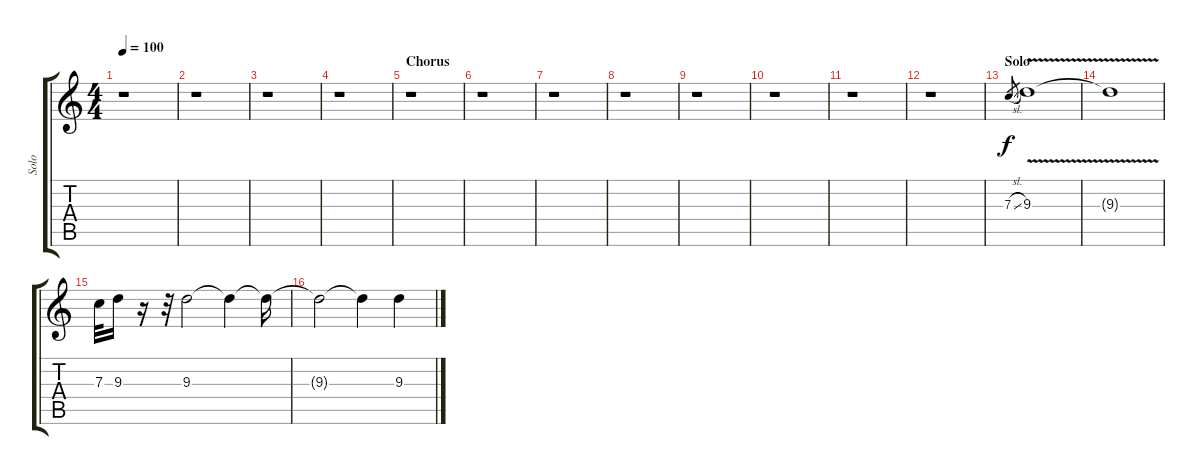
\track ("Solo" "Solo") {instrument overdrivenguitar}
\staff {score tabs}
\tuning (D4 A3 F3 C3 G2 D2) {hide}
\ts (4 4)
\tempo 100
\clef g2
\ks c
r.1{dy f} |
r.1 |
r.1 |
r.1 |
\section ("" "Chorus")
r.1 |
r.1 |
r.1 |
r.1 |
r.1 |
r.1 |
r.1 |
r.1 |
\section ("" "Solo")
7.3{sl}.8{gr} 9.3{v}.1{volume 4} |
9.3{t}.1 |
7.3.32{volume 12} 9.3.16 r.16 r.32 9.3.2{volume 8} 9.3{t}.4 9.3{t}.16 |
9.3{t}.2 9.3{t}.4 9.3{ss}.4{volume 11}
